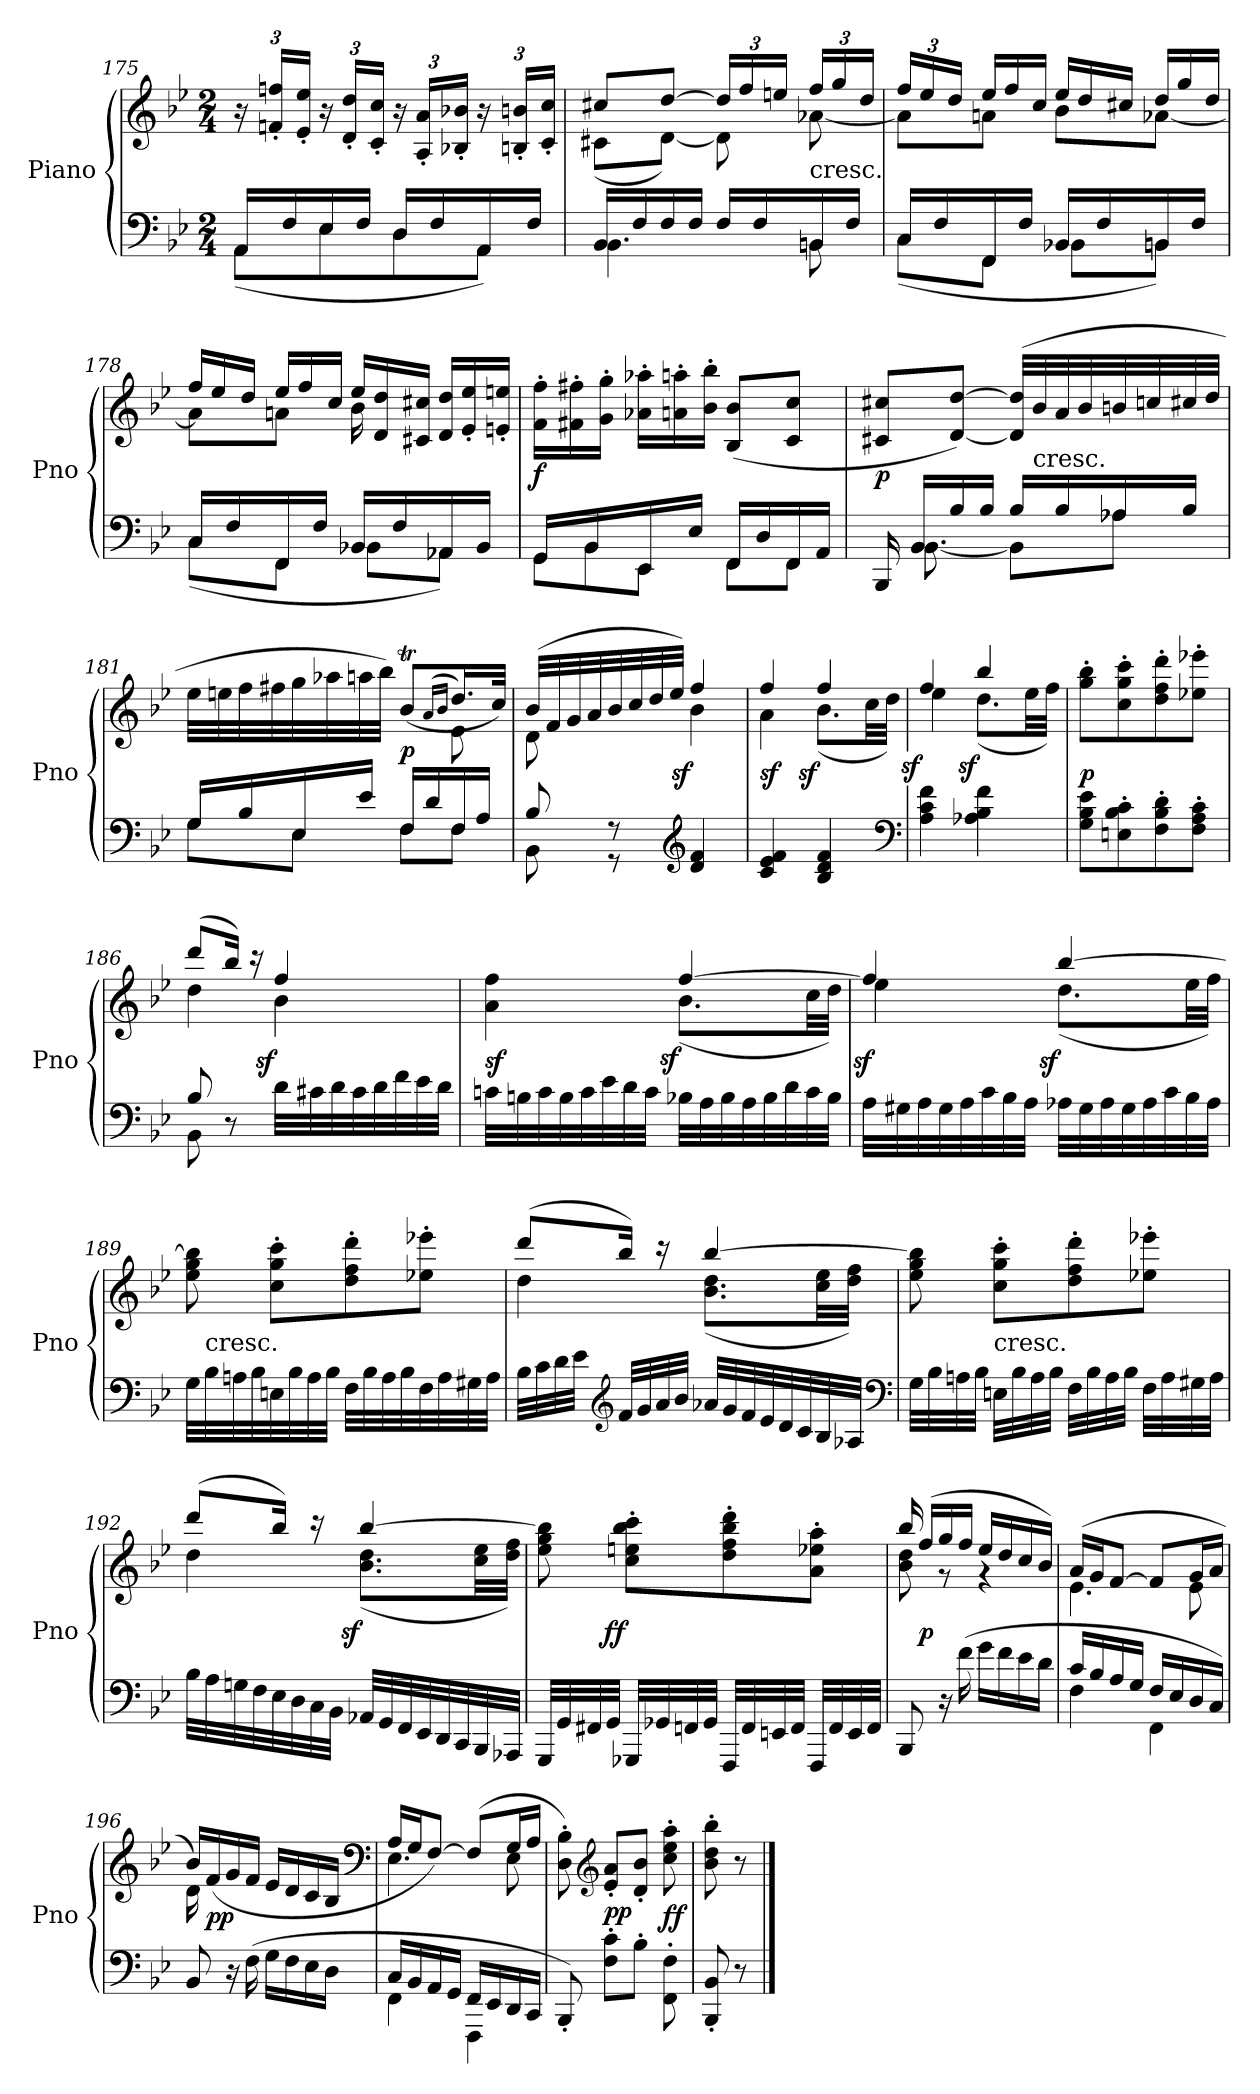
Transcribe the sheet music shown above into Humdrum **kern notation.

**kern	**kern	**dynam
*part1	*part1	*part1
*staff2	*staff1	*staff1/2
*I"Piano	*	*
*I'Pno	*	*
*clefF4	*clefG2	*
*k[b-e-]	*k[b-e-]	*
*B-:	*B-:	*
*M2/4	*M2/4	*
=175	=175	=175
*^	*	*
*	*	*Xbrackettup	*
16AALL	(8AAL	24r	.
.	.	24fn'/ 24ffn'/LL	.
16F	.	.	.
.	.	24e-'/ 24ee-'/JJ	.
16E-	8E-	24r	.
.	.	24d' 24dd'LL	.
16FJJ	.	.	.
.	.	24c' 24cc'JJ	.
16DLL	8D	24r	.
.	.	24A' 24a'LL	.
16F	.	.	.
.	.	24B-X' 24b-X'JJ	.
16AA)	8AAJ	24r	.
.	.	24Bn' 24bn'LL	.
16FJJ	.	.	.
.	.	24c' 24cc'JJ	.
=176	=176	=176	=176
*	*	*^	*
16BB-LL	4.BB-	8cc#XL	(8c#XL	.
16F	.	.	.	.
16F	.	[8ddJ	[8dJ)	.
16FJJ	.	.	.	.
16FLL	.	24ddLL]	8d]	.
.	.	24ff	.	.
16F	.	.	.	.
.	.	24eenJJ	.	.
!	!	!LO:TX:c:t=cresc.	!	!
16BBn	8BBn	24ffLL	[8a-X	.
.	.	24gg	.	.
16FJJ	.	.	.	.
.	.	24ddJJ	.	.
=177	=177	=177	=177	=177
16CLL	(8CL	24ffLL	8a-L]	.
.	.	24ee-	.	.
16F	.	.	.	.
.	.	24ddJJ	.	.
*	*	*Xtuplet	*	*
16FF	8FFJ	24ee-LL	8anJ	.
.	.	24ff	.	.
16FJJ	.	.	.	.
.	.	24ccJJ	.	.
16BB-XLL	8BB-L	24ee-LL	8b-L	.
.	.	24dd	.	.
16F	.	.	.	.
.	.	24cc#XJJ	.	.
16BBn	8BBnJ)	24ddLL	[8a-XJ	.
.	.	24gg	.	.
16FJJ	.	.	.	.
.	.	24ddJJ	.	.
=178	=178	=178	=178	=178
16CLL	(8CL	24ffLL	8a-L]	.
.	.	24ee-	.	.
16F	.	.	.	.
.	.	24ddJJ	.	.
16FF	8FFJ	24ee-LL	8anJ	.
.	.	24ff	.	.
16FJJ	.	.	.	.
.	.	24ccJJ	.	.
16BB-XLL	8BB-L	24ee-LL	16b-	.
.	.	24d 24dd	.	.
16F	.	.	8.ryy	.
.	.	24c#X 24cc#XJJ	.	.
16AA-X	8AA-XJ)	24d 24ddLL	.	.
.	.	24e-' 24ee-'	.	.
16BB-JJ	.	.	.	.
.	.	24en' 24een'JJ	.	.
*	*	*v	*v	*
=179	=179	=179	=179
!	!LO:N:vis=8	!	!
16GGLL	16GGL	24f' 24ff'LL	f
.	.	24f#X' 24ff#X'	.
!	!LO:N:vis=8	!	!
16BB-	16BB-	.	.
.	.	24g' 24gg'JJ	.
!	!LO:N:vis=8	!	!
16EE-	16EE-J	24a-X' 24aa-X'LL	.
.	.	24an' 24aan'	.
16E-JJ	16ryy	.	.
.	.	24b-' 24bb-'JJ	.
16FFLL	8FFL	(8B- 8b-L	.
16D	.	.	.
16FF	8FFJ	8c 8ccJ	.
16AAJJ	.	.	.
=180	=180	=180	=180
16BBB-	16ryy	8c#X 8cc#XL	p
16BB-LL	[8.BB-	.	.
16B-	.	[8d [8ddJ)	.
16B-JJ	.	.	.
16B-LL	8BB-L]	(32d] 32dd]LLL	.
!	!	!LO:TX:c:t=cresc.	!
.	.	32b-	.
16B-	.	32a	.
.	.	32b-	.
16A-X	8A-XJ	32bn	.
.	.	32ccn	.
16B-JJ	.	32cc#X	.
.	.	32ddJJJ	.
=181	=181	=181	=181
*	*	*^	*
16GLL	8GL	32ee-LLL	4.ryy	.
.	.	32een	.	.
16B-	.	32ff	.	.
.	.	32ff#X	.	.
16E-	8E-J	32gg	.	.
.	.	32aa-X	.	.
16e-JJ	.	32aan	.	.
.	.	32bb-JJJ)	.	.
16FLL	8FL	(>8b-TL	.	p
16d	.	.	.	.
.	.	(<16qaLL	.	.
.	.	16qb-JJ	.	.
16F	8FJ	16.ddL)	8e-	.
16AJJ	.	.	.	.
.	.	32ccJJk)	.	.
=182	=182	=182	=182	=182
8B-	8BB-	(32b-LLL	8d	.
.	.	32f	.	.
.	.	32g	.	.
.	.	32a	.	.
8r	8r	32b-	8ryy	.
.	.	32cc	.	.
.	.	32dd	.	.
.	.	32ee-JJJ)	.	.
*clefG2	*	*	*	*
!	!	!	!	!LO:DY:rj
4d 4f	4ryy	4ff	4b-	sf
*v	*v	*	*	*
=183	=183	=183	=183
4c 4e- 4f	4ff	4a	sf
!	!	!	!LO:DY:rj
4B- 4d 4f	4ff	(8.b-L	sf
.	.	32ccLL	.
.	.	32ddJJJ)	.
*clefF4	*	*	*
=184	=184	=184	=184
!	!	!	!LO:DY:rj
4A 4c 4f	4ff	4ee-	sf
!	!	!	!LO:DY:rj
4A-X 4B- 4f	4bb-	(8.ddL	sf
.	.	32ee-LL	.
.	.	32ffJJJ)	.
*	*v	*v	*
=185	=185	=185
8G 8B- 8e-L	8gg' 8bb-'L	p
8En' 8B-' 8c'	8cc' 8gg' 8ccc'	.
8F' 8B-' 8d'	8dd' 8ff' 8ddd'	.
8F' 8A' 8c'J	8ee-X' 8eee-X'J	.
=186	=186	=186
*^	*^	*
8B-	8BB-	(8dddL	4dd	.
8r	8ryy	16bb-Jk)	.	.
.	.	16rccc	.	.
!	!	!	!	!LO:DY:rj
4ryy	32dLLL	4ff	4b-	sf
.	32c#X	.	.	.
.	32d	.	.	.
.	32c#	.	.	.
.	32d	.	.	.
.	32f	.	.	.
.	32e-	.	.	.
.	32dJJJ	.	.	.
*v	*v	*	*	*
=187	=187	=187	=187
32cnLLL	4ryy	4a 4ff	sf
32Bn	.	.	.
32c	.	.	.
32B	.	.	.
32c	.	.	.
32e-	.	.	.
32d	.	.	.
32cJJJ	.	.	.
!	!	!	!LO:DY:rj
32B-XLLL	[4ff	(8.b-L	sf
32A	.	.	.
32B-	.	.	.
32A	.	.	.
32B-	.	.	.
32d	.	.	.
32c	.	32ccLL	.
32B-JJJ	.	32ddJJJ)	.
=188	=188	=188	=188
!	!	!	!LO:DY:cj
32ALLL	4ff]	4ee-	sf
32G#X	.	.	.
32A	.	.	.
32G#	.	.	.
32A	.	.	.
32c	.	.	.
32B-	.	.	.
32AJJJ	.	.	.
!	!	!	!LO:DY:rj
32A-XLLL	[4bb-	(8.ddL	sf
32G#	.	.	.
32A-	.	.	.
32G#	.	.	.
32A-	.	.	.
32c	.	.	.
32B-	.	32ee-LL	.
32A-JJJ	.	32ffJJJ)	.
=189	=189	=189	=189
32GLLL	8ee- 8gg 8bb-]	32ryy	.
!	!	!LO:TX:c:t=cresc.	!
32B-	.	4...ryy	.
32An	.	.	.
32B-	.	.	.
32En	8cc' 8gg' 8ccc'L	.	.
32B-	.	.	.
32A	.	.	.
32B-JJJ	.	.	.
32FLLL	8dd' 8ff' 8ddd'	.	.
32B-	.	.	.
32A	.	.	.
32B-	.	.	.
32F	8ee-X' 8eee-X'J	.	.
32A	.	.	.
32G#X	.	.	.
32AJJJ	.	.	.
=190	=190	=190	=190
32B-LLL	(8dddL	4dd	.
32c	.	.	.
32d	.	.	.
32e-JJJ	.	.	.
*clefG2	*	*	*
32fLLL	16bb-Jk)	.	.
32g	.	.	.
32a	16rccc	.	.
32b-JJJ	.	.	.
32a-XLLL	[4bb-	(8.b- 8.ddL	.
32g	.	.	.
32f	.	.	.
32e-	.	.	.
32d	.	.	.
32c	.	.	.
32B-	.	32cc 32ee-LL	.
32A-XJJJ	.	32dd 32ffJJJ)	.
*	*v	*v	*
*clefF4	*	*
=191	=191	=191
32GLLL	8ee- 8gg 8bb-]	.
32B-	.	.
32An	.	.
32B-JJJ	.	.
!	!LO:TX:c:t=cresc.	!
32EnLLL	8cc' 8gg' 8ccc'L	.
32B-	.	.
32A	.	.
32B-JJJ	.	.
32FLLL	8dd' 8ff' 8ddd'	.
32B-	.	.
32A	.	.
32B-JJJ	.	.
32FLLL	8ee-X' 8eee-X'J	.
32A	.	.
32G#X	.	.
32AJJJ	.	.
=192	=192	=192
*	*^	*
32B-LLL	(8dddL	4dd	.
32A	.	.	.
32Gn	.	.	.
32F	.	.	.
32E-	16bb-Jk)	.	.
32D	.	.	.
32C	16rccc	.	.
32BB-JJJ	.	.	.
!	!	!	!LO:DY:rj
32AA-XLLL	[4bb-	(8.b- 8.ddL	sf
32GG	.	.	.
32FF	.	.	.
32EE-	.	.	.
32DD	.	.	.
32CC	.	.	.
32BBB-	.	32cc 32ee-LL	.
32AAA-XJJJ	.	32dd 32ffJJJ)	.
*	*v	*v	*
=193	=193	=193
32GGGLLL	8ee- 8gg 8bb-]	.
32GG	.	.
32FF#X	.	.
32GGJJJ	.	.
!	!	!LO:DY:rj
32GGG-XLLL	8cc' 8een' 8bb-' 8ccc'L	ff
32GG-X	.	.
32FFn	.	.
32GG-JJJ	.	.
32FFFLLL	8dd' 8ff' 8bb-' 8ddd'	.
32FF	.	.
32EEn	.	.
32FFJJJ	.	.
32FFFLLL	8a' 8ee-X' 8aa'J	.
32FF	.	.
32EE	.	.
32FFJJJ	.	.
=194	=194	=194
*	*^	*
8BBB-	16bb-	8b- 8dd	.
.	(16ffLL	.	p
16r	16gg	8rg	.
(16f	16ffJJ	.	.
16gLL	16ee-LL	4rg	.
16f	16dd	.	.
16e-	16cc	.	.
16dJJ	16b-JJ)	.	.
=195	=195	=195	=195
*^	*	*	*
16cLL	4F	(16aLL	4.e-	.
16B-	.	16gJ	.	.
16A	.	[8fJ	.	.
16GJJ	.	.	.	.
16FLL	4FF	8fL]	.	.
16E-	.	.	.	.
16D	.	16gL	8e-	.
16CJJ)	.	16aJJ	.	.
*v	*v	*	*	*
=196	=196	=196	=196
8BB-	16b-LL	16d)	.
.	(>16f	8.ryy	pp
16r	16g	.	.
(16F	16fJJ	.	.
16GLL	16e-LL	4ryy	.
16F	16d	.	.
16E-	16c	.	.
16DJJ	16B-JJ	.	.
*	*clefF4	*	*
=197	=197	=197	=197
*^	*	*	*
16CLL	4FF	16ALL	4.E-	.
16BB-	.	16GJ	.	.
16AA	.	[8FJ)	.	.
16GGJJ	.	.	.	.
16FFLL	4FFF	(8FL]	.	.
16EE-	.	.	.	.
16DD	.	16GL	8E-	.
16CCJJ	.	16AJJ	.	.
*v	*v	*	*	*
*	*v	*v	*
=198	=198	=198
8BBB-')	8D' 8B-')	.
*	*clefG2	*
8F' 8c'L	8e-' 8a'L	pp
8B-'J	8d' 8b-'J	.
8FF'\ 8F'\	8cc' 8ee-' 8aa'	ff
=199	=199	=199
8BBB-' 8BB-'	8b-' 8dd' 8bb-'	.
8r	8r	.
==	==	==
*-	*-	*-
